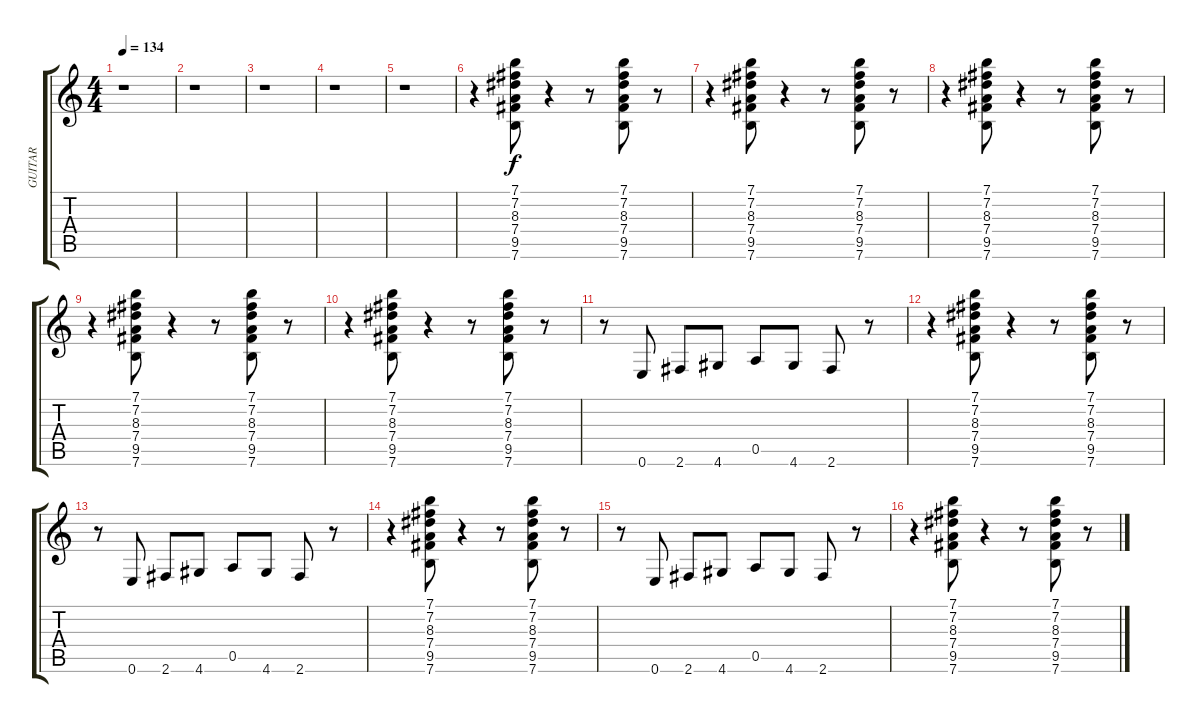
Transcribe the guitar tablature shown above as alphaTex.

\track ("GUITAR" "GUITAR") {instrument overdrivenguitar}
\staff {score tabs}
\tuning (E4 B3 G3 D3 A2 E2) {hide}
\ts (4 4)
\tempo 134
\clef g2
\ks c
r.1{dy f instrument overdrivenguitar} |
r.1 |
r.1 |
r.1 |
r.1 |
r.4 (7.1 7.2 8.3 7.4 9.5 7.6).8 r.4 r.8 (7.1 7.2 8.3 7.4 9.5 7.6).8 r.8 |
r.4 (7.1 7.2 8.3 7.4 9.5 7.6).8 r.4 r.8 (7.1 7.2 8.3 7.4 9.5 7.6).8 r.8 |
r.4 (7.1 7.2 8.3 7.4 9.5 7.6).8 r.4 r.8 (7.1 7.2 8.3 7.4 9.5 7.6).8 r.8 |
r.4 (7.1 7.2 8.3 7.4 9.5 7.6).8 r.4 r.8 (7.1 7.2 8.3 7.4 9.5 7.6).8 r.8 |
r.4 (7.1 7.2 8.3 7.4 9.5 7.6).8 r.4 r.8 (7.1 7.2 8.3 7.4 9.5 7.6).8 r.8 |
r.8 0.6.8 2.6.8 4.6.8 0.5.8 4.6.8 2.6.8 r.8 |
r.4 (7.1 7.2 8.3 7.4 9.5 7.6).8 r.4 r.8 (7.1 7.2 8.3 7.4 9.5 7.6).8 r.8 |
r.8 0.6.8 2.6.8 4.6.8 0.5.8 4.6.8 2.6.8 r.8 |
r.4 (7.1 7.2 8.3 7.4 9.5 7.6).8 r.4 r.8 (7.1 7.2 8.3 7.4 9.5 7.6).8 r.8 |
r.8 0.6.8 2.6.8 4.6.8 0.5.8 4.6.8 2.6.8 r.8 |
r.4 (7.1 7.2 8.3 7.4 9.5 7.6).8 r.4 r.8 (7.1 7.2 8.3 7.4 9.5 7.6).8 r.8
